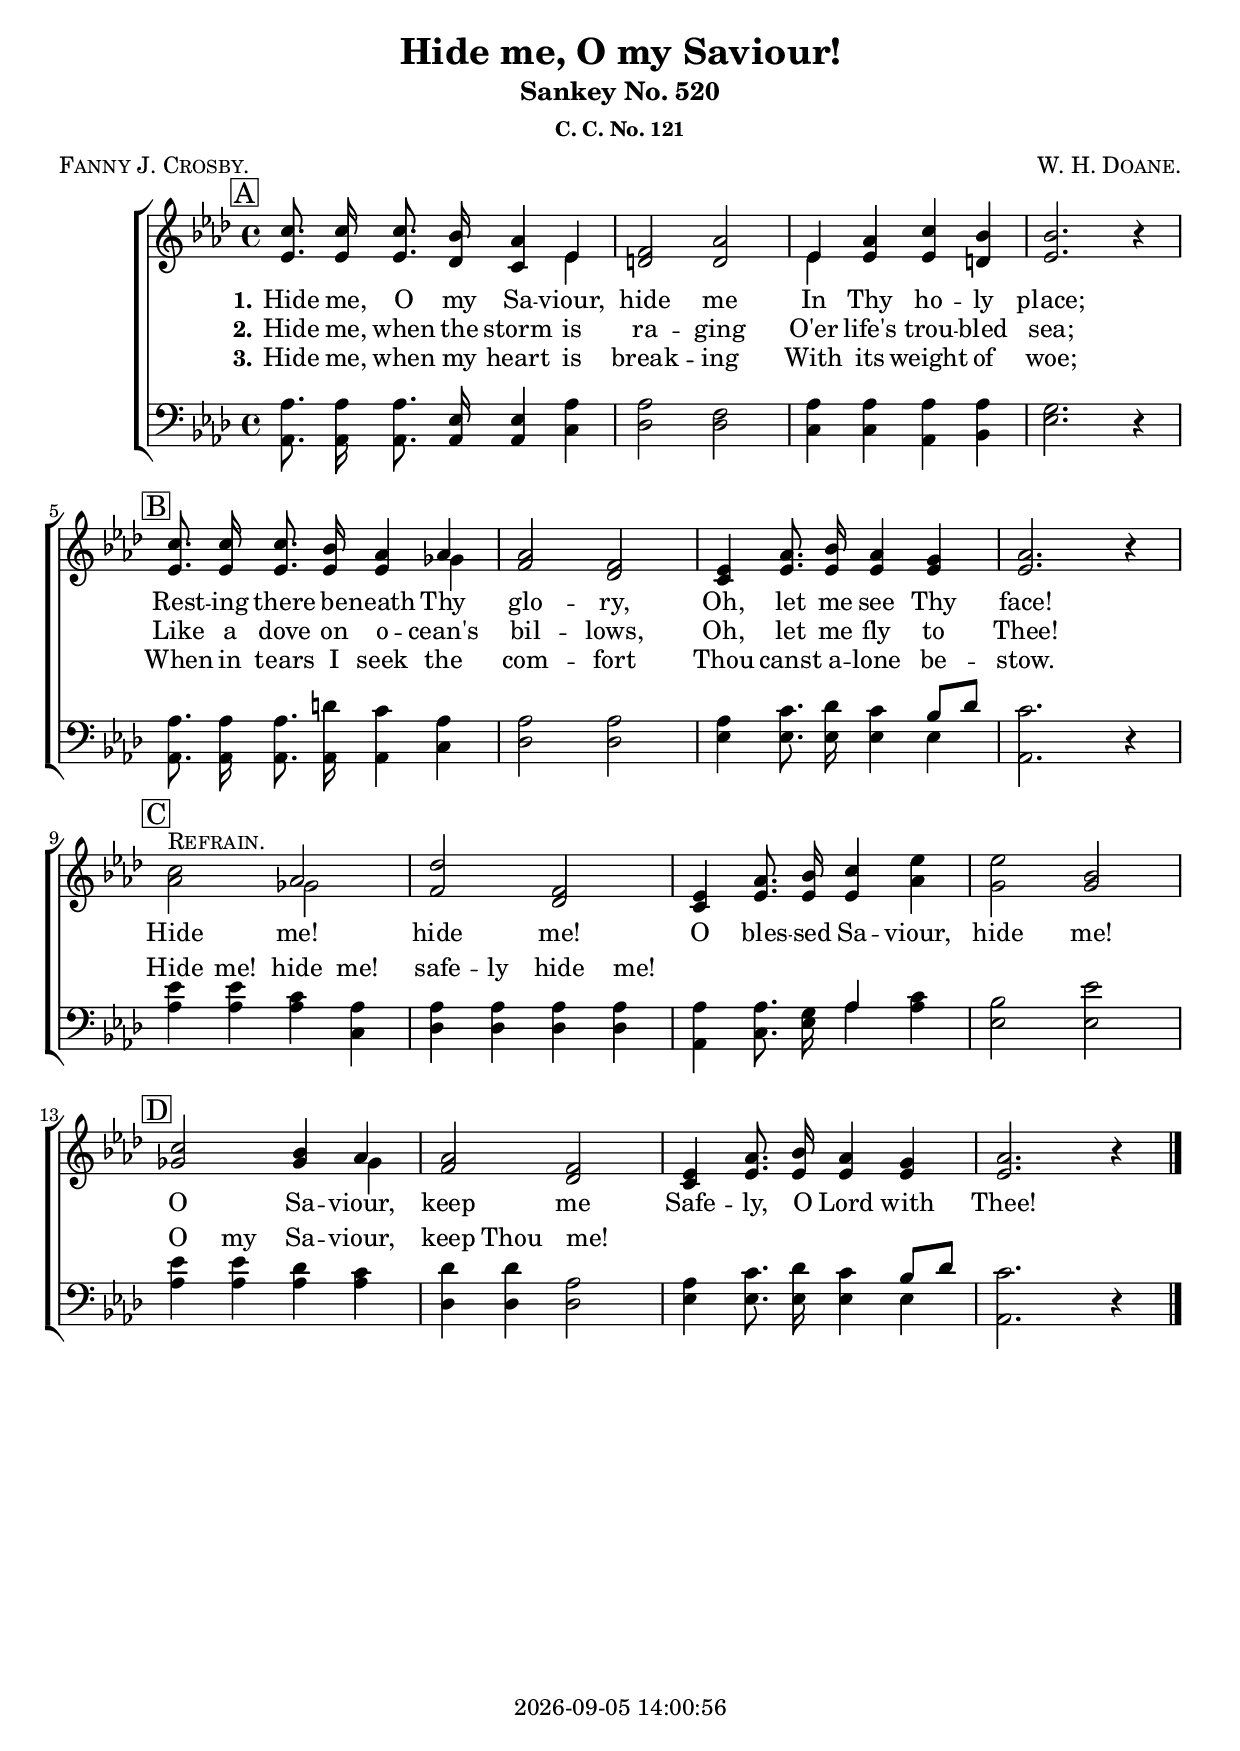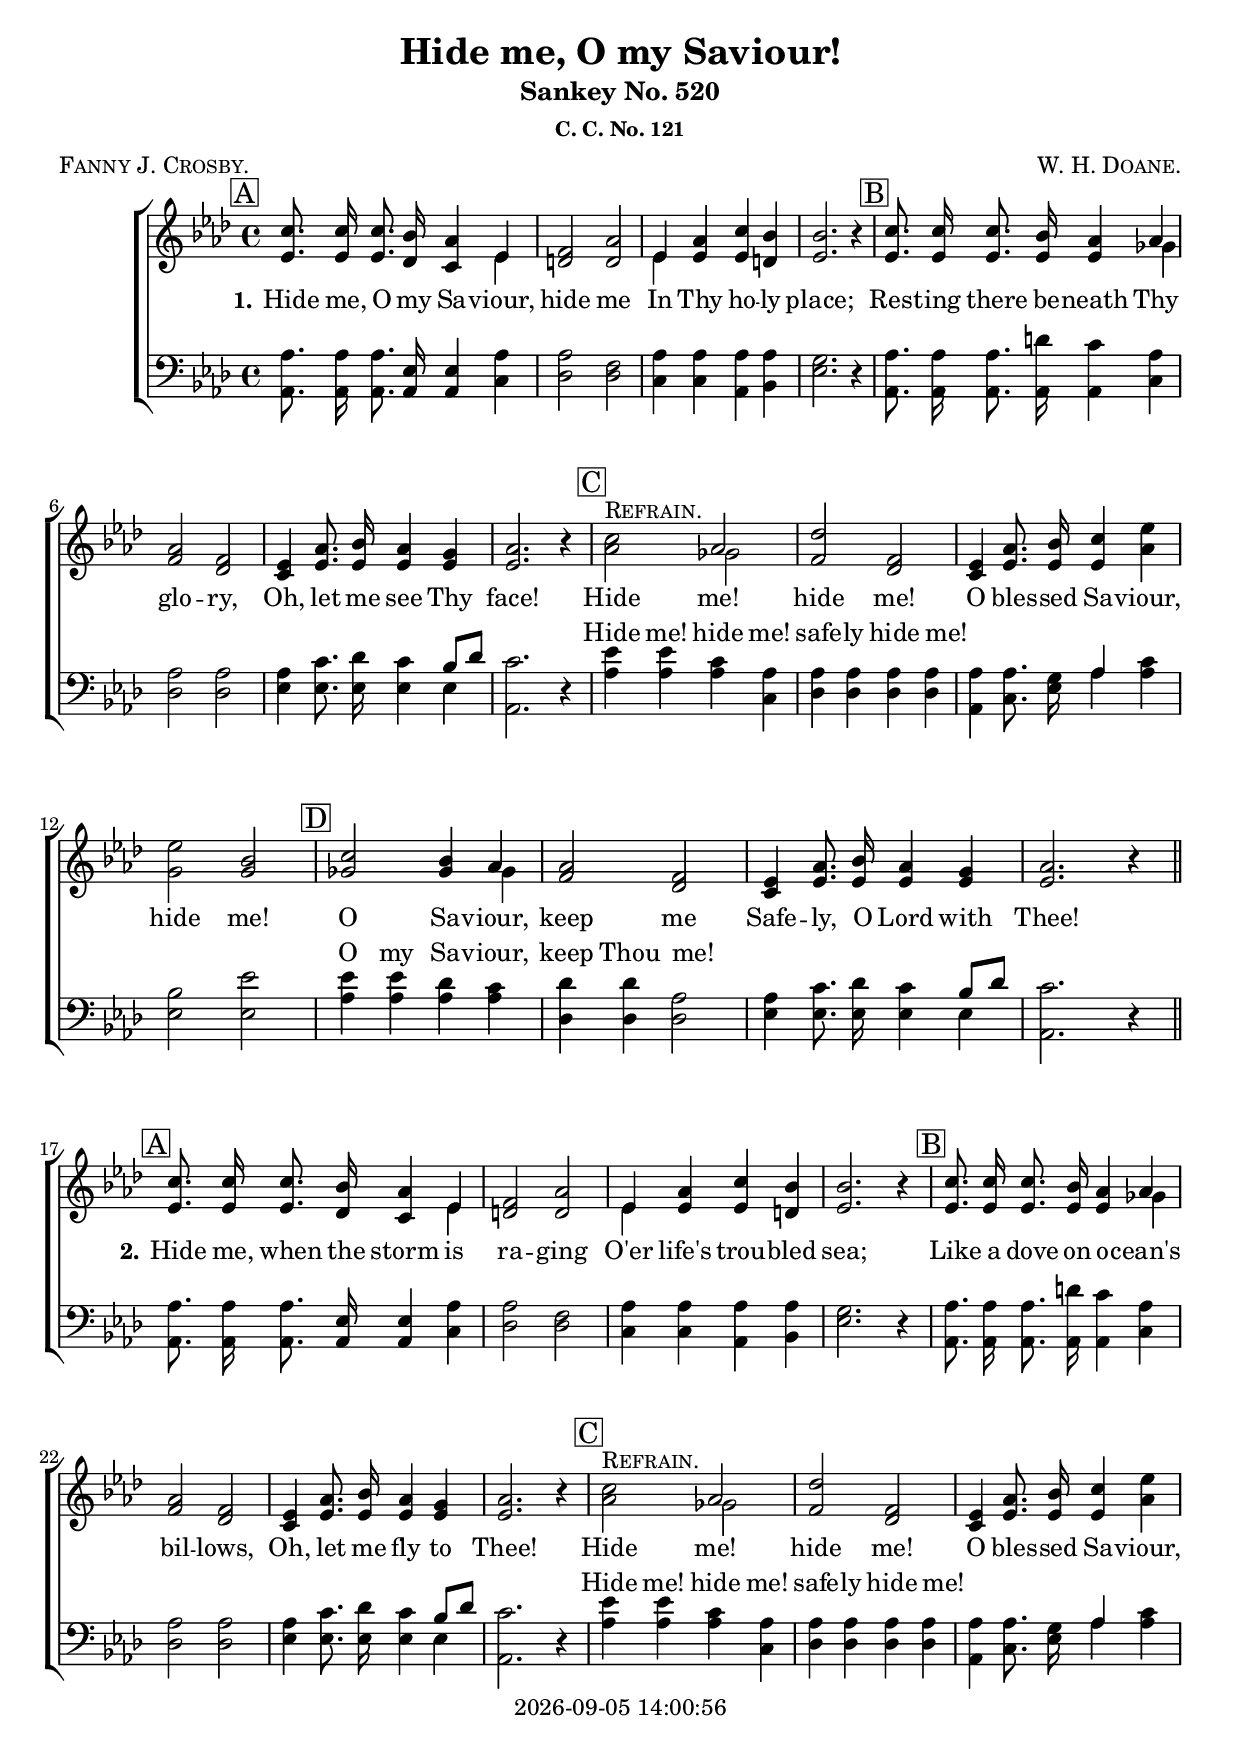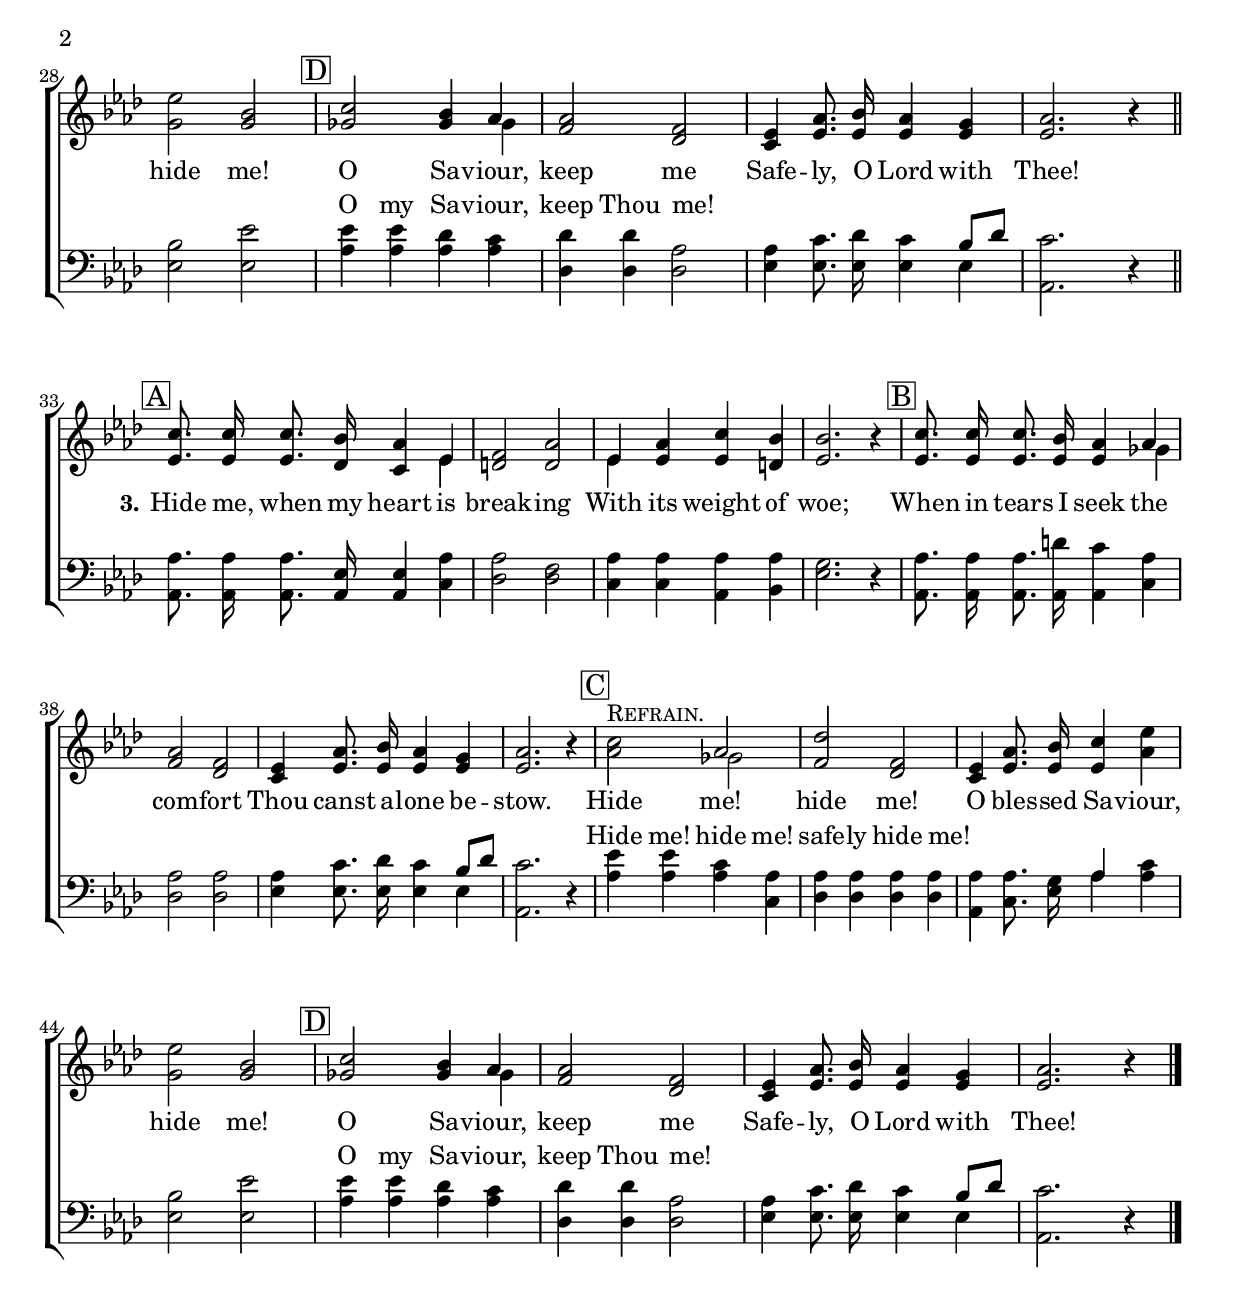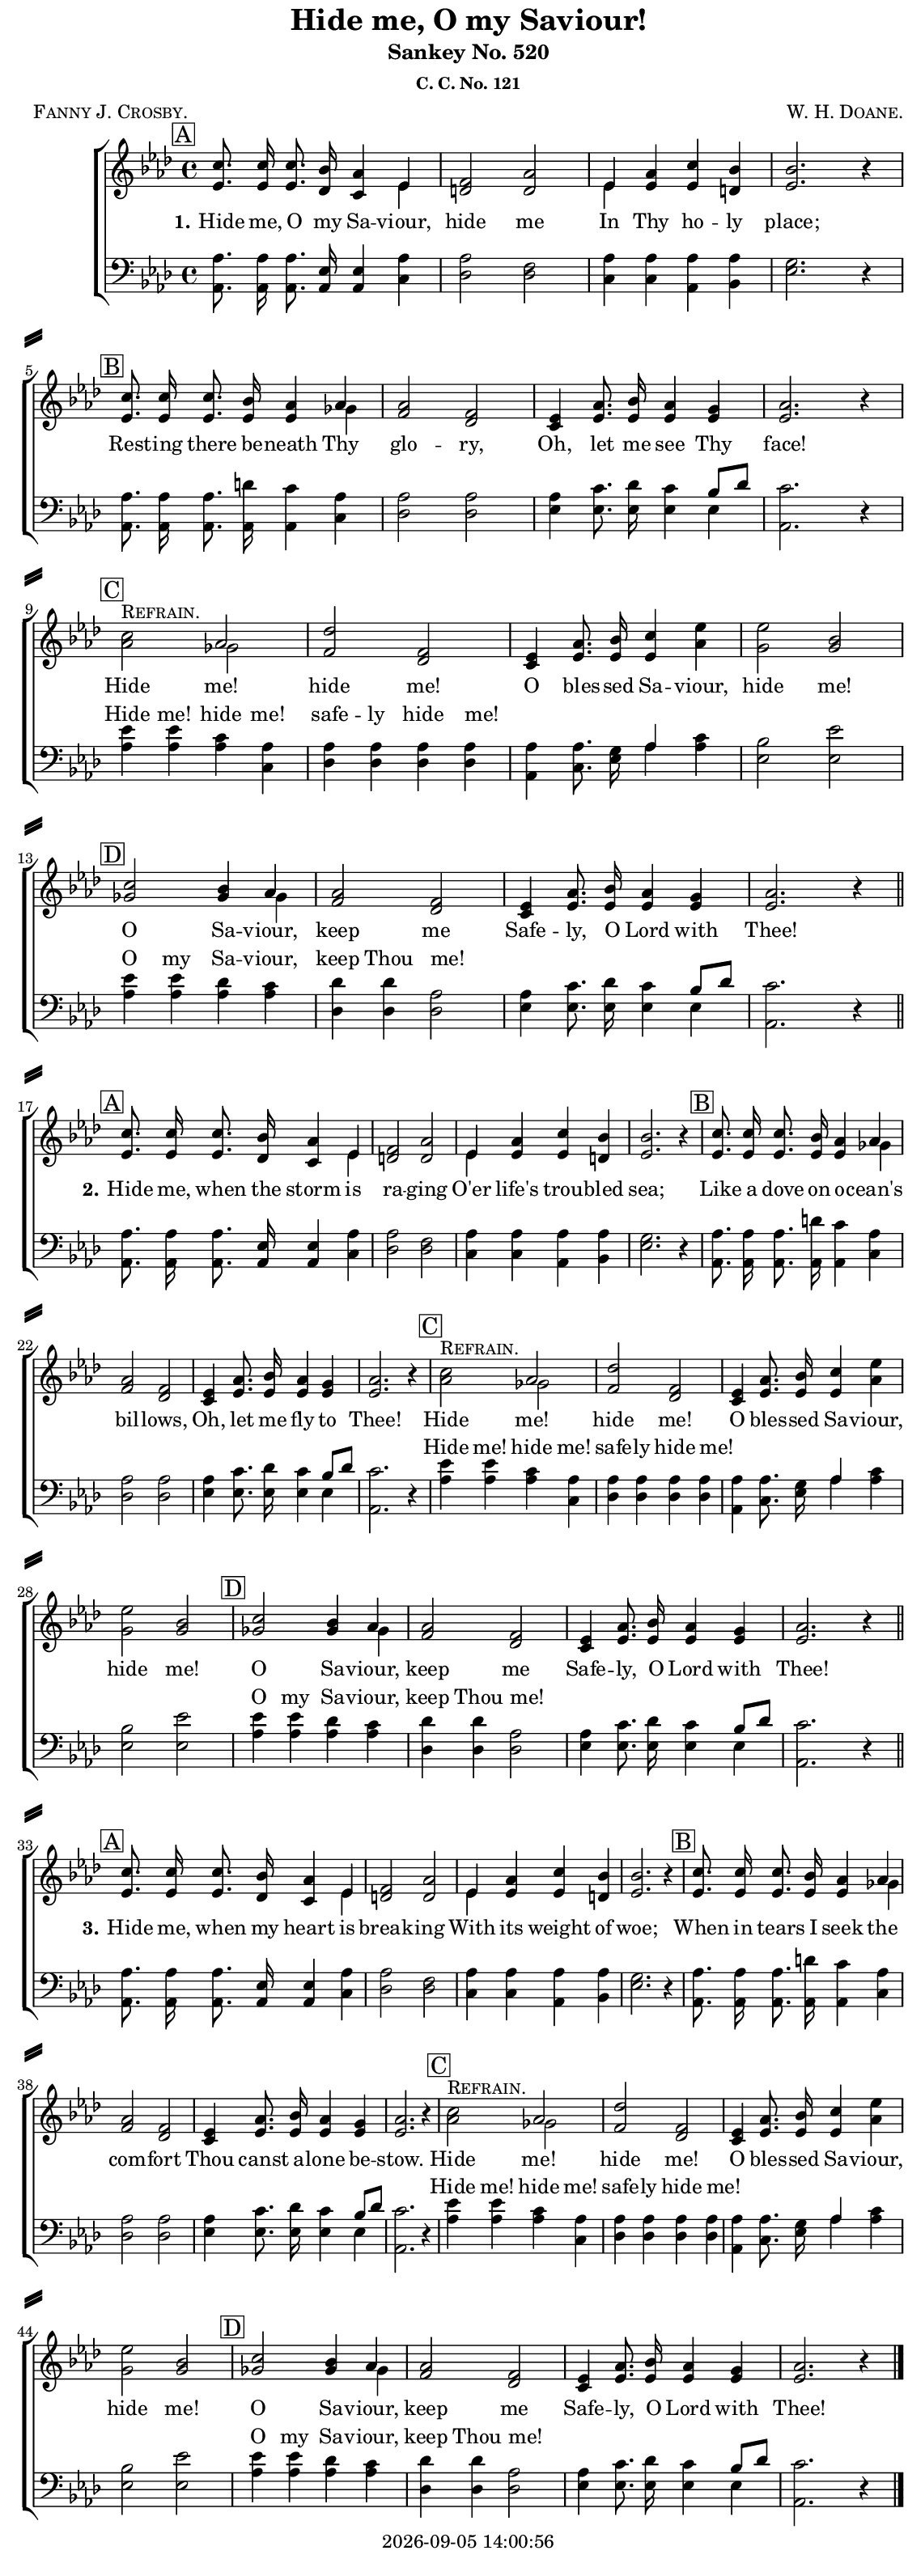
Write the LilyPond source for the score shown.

\version "2.22.1"

\include "articulate.ly"

today = #(strftime "%Y-%m-%d %H:%M:%S" (localtime (current-time)))

\header {
% centered at top
%  dedication  = "dedication"
  title       = "Hide me, O my Saviour!"
  subtitle    = "Sankey No. 520"
  subsubtitle = "C. C. No. 121"
%  instrument  = "instrument"
  
% arrangement of following lines:
%
%  poet    composer
%  meter   arranger
%  piece       opus

  composer    = \markup\smallCaps "W. H. Doane."
%  arranger    = "arranger"
%  opus        = "opus"

  poet        = \markup\smallCaps "Fanny J. Crosby."
%  meter       = \markup\smallCaps "meter"
%  piece       = \markup\smallCaps "piece"

% centered at bottom
% tagline     = "tagline" % default lilypond version
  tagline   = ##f
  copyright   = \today
}

% #(set-global-staff-size 16)

global = {
  \key aes \major
  \time 4/4
}

RehearsalTrack = {
% \set Score.currentBarNumber = #5
  \mark \markup { \box "A" } s1*4
  \mark \markup { \box "B" } s1*4
  \mark \markup { \box "C" } s1*4
  \mark \markup { \box "D" } s1*4
}

TempoTrack = {
  \set Score.tempoHideNote = ##t
  \tempo 4=120
}

nl = { \bar "||" \break }

soprano = \relative {
  \autoBeamOff
  c''8. 16 8. bes16 aes4 ees | f2 aes | ees4 aes c bes | bes2. r4 |
  c8. 16 8. bes16 aes4 4 | 2 f | ees4 aes8. bes16 aes4 g | aes2. r4 |
  c2^\markup\smallCaps Refrain. aes | des f, | ees4 aes8. bes16 c4 ees | 2 bes |
  c2 bes4 aes | 2 f | ees4 aes8. bes16 aes4 g | aes2. r4 |
}

alto = \relative {
  \autoBeamOff
  ees'8. 16 8. des16 c4 ees | d2 2 | ees4 4 4 d | ees2. r4 |
  ees8. 16 8. 16 4 ges | f2 des | c4 ees8. 16 4 4 | 2. r4 |
  aes2 ges | f2 des | c4 ees8. 16 4 aes | g2 2 |
  ges2 4 4 | f2 des | c4 ees8. 16 4 4 | 2. r4 |
}

tenor = \relative {
  \autoBeamOff
  aes8. 16 8. ees16 4 aes | 2 f | aes4 4 4 4 | g2. r4 |
  aes8. 16 8. d16 c4 aes | 2 2 | 4 c8. des16 c4 bes8[des] | c2. r4 |
  ees4 4 c aes | 4 4 4 4 | 4 8. g16 aes4 c | bes2 ees |
  ees4 4 des c | des4 4 aes2 | 4 c8. des16 c4 bes8[des] | c2. r4 |
}

bass = \relative {
  \autoBeamOff
  aes,8. 16 8. 16 4 c | des2 2 | c4 4 aes bes | ees2. r4 |
  aes,8. 16 8. 16 4 c | des2 2 | ees4 8. 16 4 4 | aes,2. r4 |
  aes'4 4 4 c, | des4 4 4 4 | aes c8. ees16 aes4 4 | ees2 2 |
  aes4 4 4 4 | des,4 4 2 | ees4 8. 16 4 4 | aes,2. r4 |
}

nom  = {   \set ignoreMelismata = ##t }
yesm = { \unset ignoreMelismata       }

chorus = \lyricmode {
  Hide me! hide me!
  O bles -- sed Sa -- viour, hide me!
  O Sa -- viour, keep me Safe -- ly,
  O Lord with Thee!
}

chorusMen = \lyricmode {
  _ _ _ _ _ _ _ _
  _ _ _ _ _
  _ _ _ _ _ _ _ _
  _ _ _ _ _ _
  Hide me! hide me! safe -- ly hide me!
  _ _ _ _ _ _ _
  O my Sa -- viour, keep Thou me!
  _ _ _ _ _ _
}

verses = 3

wordsOne = \lyricmode {
  \set stanza = "1."
  Hide me, O my Sa -- viour, hide me
  In Thy ho -- ly place;
  Rest -- ing there be -- neath Thy glo -- ry,
  Oh, let me see Thy face!
}
  
wordsTwo = \lyricmode {
  \set stanza = "2."
  Hide me, when the storm is ra -- ging
  O'er life's trou -- bled sea;
  Like a dove on o -- cean's bil -- lows,
  Oh, let me fly to Thee!
}
  
wordsThree = \lyricmode {
  \set stanza = "3."
  Hide me, when my heart is break -- ing
  With its weight of woe;
  When in tears I seek the com -- fort
  Thou canst a -- lone be -- stow.
}
  
wordsMidi = \lyricmode {
  \set stanza = "1."
  "Hide " "me, " "O " "my " Sa "viour, " "hide " "me "
  "\nIn " "Thy " ho "ly " "place; "
  "\nRest" "ing " "there " be "neath " "Thy " glo "ry, "
  "\nOh, " "let " "me " "see " "Thy " "face! "
  "\nHide " "me! " "hide " "me! "
  "\nO " bles "sed " Sa "viour, " "hide " "me! "
  "\nO " Sa "viour, " "keep " "me " Safe "ly, "
  "\nO " "Lord " "with " "Thee!\n"

  \set stanza = "2."
  "\nHide " "me, " "when " "the " "storm " "is " ra "ging "
  "\nO'er " "life's " trou "bled " "sea; "
  "\nLike " "a " "dove " "on " o "cean's " bil "lows, "
  "\nOh, " "let " "me " "fly " "to " "Thee! "
  "\nHide " "me! " "hide " "me! "
  "\nO " bles "sed " Sa "viour, " "hide " "me! "
  "\nO " Sa "viour, " "keep " "me " Safe "ly, "
  "\nO " "Lord " "with " "Thee!\n"

  \set stanza = "3."
  "\nHide " "me, " "when " "my " "heart " "is " break "ing "
  "\nWith " "its " "weight " "of " "woe; "
  "\nWhen " "in " "tears " "I " "seek " "the " com "fort "
  "\nThou " "canst " a "lone " be "stow. "
  "\nHide " "me! " "hide " "me! "
  "\nO " bles "sed " Sa "viour, " "hide " "me! "
  "\nO " Sa "viour, " "keep " "me " Safe "ly, "
  "\nO " "Lord " "with " "Thee! "
}

wordsMidiMen = \lyricmode {
  \set stanza = "1."
  "Hide " "me, " "O " "my " Sa "viour, " "hide " "me "
  "\nIn " "Thy " ho "ly " "place; "
  "\nRest" "ing " "there " be "neath " "Thy " glo "ry, "
  "\nOh, " "let " "me " "see " "Thy " "face! "
  "\nHide " "me! " "hide " "me! " safe "ly " "hide " "me! "
  "\nO " bles "sed " Sa "viour, " "hide " "me! "
  "\nO " "my " Sa "viour, " "keep " "Thou " "me! "
  "\nSafe" "ly, " "O " "Lord " "with " "Thee!\n"

  \set stanza = "2."
  "\nHide " "me, " "when " "the " "storm " "is " ra "ging "
  "\nO'er " "life's " trou "bled " "sea; "
  "\nLike " "a " "dove " "on " o "cean's " bil "lows, "
  "\nOh, " "let " "me " "fly " "to " "Thee! "
  "\nHide " "me! " "hide " "me! " safe "ly " "hide " "me! "
  "\nO " bles "sed " Sa "viour, " "hide " "me! "
  "\nO " "my " Sa "viour, " "keep " "Thou " "me! "
  "\nSafe" "ly, " "O " "Lord " "with " "Thee!\n"

  \set stanza = "3."
  "\nHide " "me, " "when " "my " "heart " "is " break "ing "
  "\nWith " "its " "weight " "of " "woe; "
  "\nWhen " "in " "tears " "I " "seek " "the " com "fort "
  "\nThou " "canst " a "lone " be "stow. "
  "\nHide " "me! " "hide " "me! " safe "ly " "hide " "me! "
  "\nO " bles "sed " Sa "viour, " "hide " "me! "
  "\nO " "my " Sa "viour, " "keep " "Thou " "me! "
  "\nSafe" "ly, " "O " "Lord " "with " "Thee! "
}

\book {
  \bookOutputSuffix "midi-women"
  \score {
%    \articulate
        \new ChoirStaff <<
                                % Soprano staff
          \new Staff = soprano
          <<
            \new Voice { \repeat unfold \verses \TempoTrack     }
            \new Voice { \global \repeat unfold \verses \soprano \bar "|." }
            \addlyrics \wordsMidi
          >>
                                % Alto staff
          \new Staff = alto
          <<
            \new Voice { \global \repeat unfold \verses { \alto \nl } \bar "|." }
          >>
                                % Tenor staff
          \new Staff = tenor
          <<
            \clef "treble_8"
            \new Voice { \global \repeat unfold \verses \tenor }
          >>
                                % Bass staff
          \new Staff = bass
          <<
            \clef "bass"
            \new Voice { \global \repeat unfold \verses \bass }
          >>
        >>
    \midi {}
  }
}

\book {
  \bookOutputSuffix "midi-men"
  \score {
%    \articulate
        \new ChoirStaff <<
                                % Soprano staff
          \new Staff = soprano
          <<
            \new Voice { \repeat unfold \verses \TempoTrack     }
            \new Voice { \global \repeat unfold \verses \soprano \bar "|." }
          >>
                                % Alto staff
          \new Staff = alto
          <<
            \new Voice { \global \repeat unfold \verses { \alto \nl } \bar "|." }
          >>
                                % Tenor staff
          \new Staff = tenor
          <<
            \clef "treble_8"
            \new Voice { \global \repeat unfold \verses \tenor }
            \addlyrics \wordsMidiMen
          >>
                                % Bass staff
          \new Staff = bass
          <<
            \clef "bass"
            \new Voice { \global \repeat unfold \verses \bass }
          >>
        >>
    \midi {}
  }
}

\book {
  \bookOutputSuffix "repeat"
  \score {
        \new ChoirStaff <<
                                  % Joint soprano/alto staff
          \new Staff = women \with { printPartCombineTexts = ##f }
          <<
            \new Voice \RehearsalTrack
            \new Voice \TempoTrack
            \new NullVoice = "aligner" \soprano
            \new Voice \partCombine #'(2 . 88) { \global \soprano \bar "|." } { \global \alto }
            \new Lyrics \lyricsto "aligner" { \wordsOne \chorus }
            \new Lyrics \lyricsto "aligner"   \wordsTwo
            \new Lyrics \lyricsto "aligner"   \wordsThree
          >>
                                  % Joint tenor/bass staff
          \new Staff = men \with { printPartCombineTexts = ##f }
          <<
            \clef "bass"
            \new Voice \partCombine #'(2 . 88) { \global \tenor } { \global \bass }
            \new NullVoice = alignerT { \tenor }
          >>
          \new Lyrics \with {alignAboveContext = men} \lyricsto alignerT \chorusMen
        >>
    \layout {
      indent = 1.5\cm
      \pointAndClickOff
      \context {
        \Staff \RemoveAllEmptyStaves
      }
    }
  }
}

singlescore = {
        \new ChoirStaff <<
                                  % Joint soprano/alto staff
          \new Staff = women \with { printPartCombineTexts = ##f }
          <<
            \new Voice { \repeat unfold \verses \RehearsalTrack }
            \new Voice { \repeat unfold \verses \TempoTrack }
            \new NullVoice = "aligner" { \repeat unfold \verses \soprano }
            \new Voice \partCombine #'(2 . 88) { \global \repeat unfold \verses \soprano \bar "|." }
                                    { \global \repeat unfold \verses { \alto \nl } \bar "|." }
            \new Lyrics \lyricsto "aligner" { \wordsOne   \chorus
                                              \wordsTwo   \chorus
                                              \wordsThree \chorus
                                            }
          >>
                                  % Joint tenor/bass staff
          \new Staff = men \with { printPartCombineTexts = ##f }
          <<
            \clef "bass"
            \new Voice \partCombine #'(2 . 88) { \global \repeat unfold \verses \tenor }
                                    { \global \repeat unfold \verses \bass }
            \new NullVoice = alignerT { \repeat unfold \verses \tenor }
          >>
          \new Lyrics \with {alignAboveContext = men} \lyricsto alignerT { \repeat unfold \verses \chorusMen }
        >>
}

\book {
  \bookOutputSuffix "single"
  \score {
    \singlescore
    \layout {
      indent = 1.5\cm
      \pointAndClickOff
      \context {
        \Staff \RemoveAllEmptyStaves
      }
    }
  }
}

\book {
  \bookOutputSuffix "singlepage"
  \paper {
    top-margin = 0
    left-margin = 7
    right-margin = 1
    paper-width = 190\mm
    page-breaking = #ly:one-page-breaking
    system-system-spacing.basic-distance = #15
    system-separator-markup = \slashSeparator
  }
  \score {
    \singlescore
    \layout {
      indent = 1.5\cm
      \pointAndClickOff
      \context {
        \Staff \RemoveAllEmptyStaves
      }
    }
  }
}
